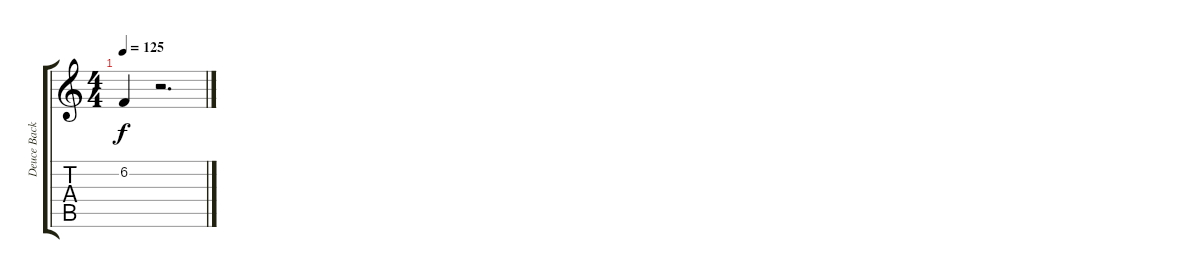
\track ("Deuce Backing Vocals" "Deuce Back") {instrument clarinet}
\staff {score tabs}
\tuning (E4 B3 G3 D3 A2 E2) {hide}
\ts (4 4)
\tempo 125
\clef g2
\ks c
6.2.4{dy f} r.2{d}
